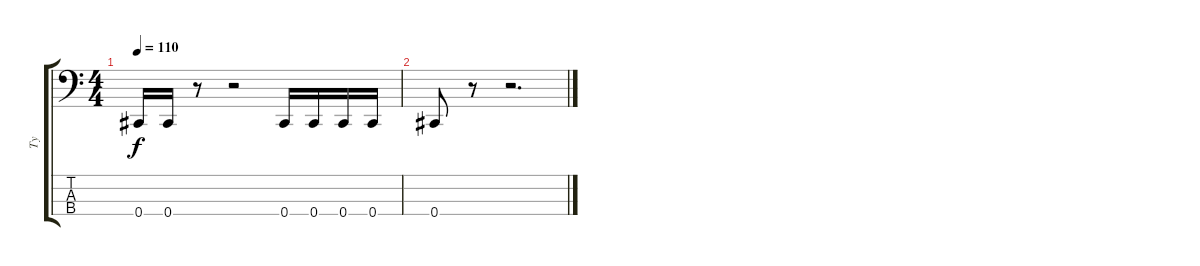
\track ("Ty" "Ty") {instrument electricbasspick}
\staff {score tabs}
\tuning (Gb2 Db2 Ab1 Db1) {hide}
\ts (4 4)
\tempo 110
\clef f4
\ks c
0.4.16{dy f} 0.4.16 r.8 r.2 0.4.16 0.4.16 0.4.16 0.4.16 |
0.4.8 r.8 r.2{d}
